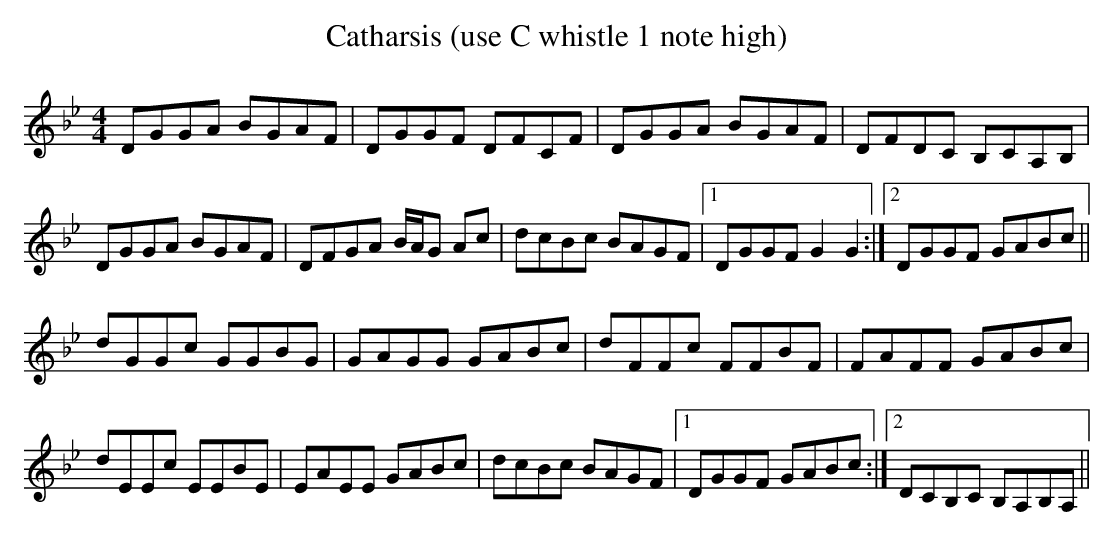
X:1
T:Catharsis (use C whistle 1 note high)
M:4/4
L:1/8
K:Gmin
DGGA BGAF|DGGF DFCF|DGGA BGAF|DFDC B,CA,B,|
DGGA BGAF|DFGA B/A/G Ac|dcBc BAGF|1 DGGF G2 G2:|2 DGGF GABc||
dGGc GGBG|GAGG GABc|dFFc FFBF|FAFF GABc|
dEEc EEBE|EAEE GABc|dcBc BAGF|1 DGGF GABc:|2 DCB,C B,A,B,A,||
